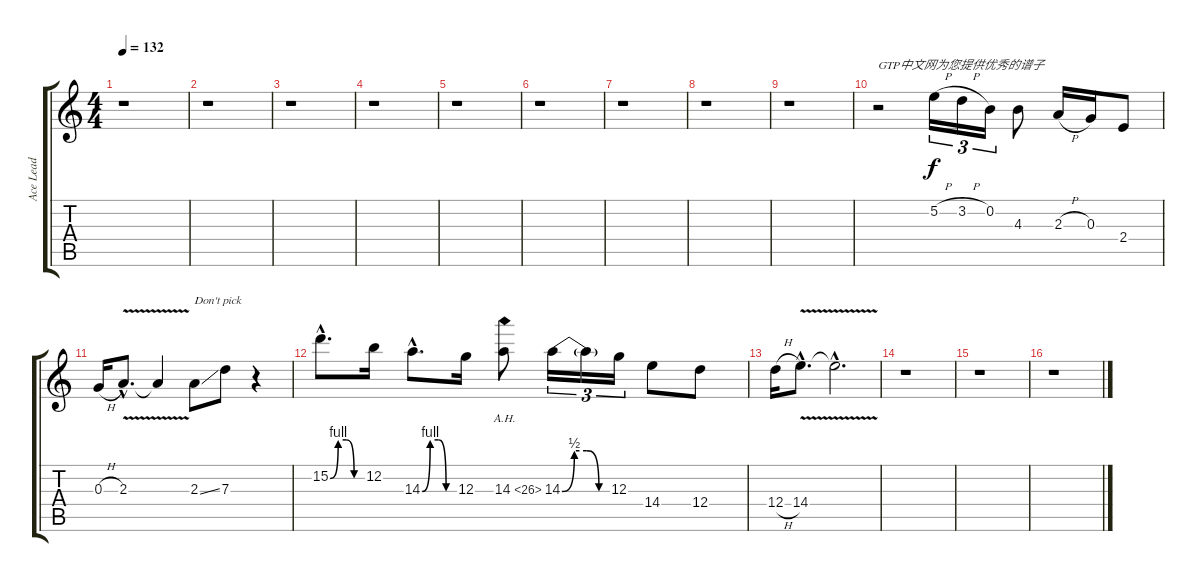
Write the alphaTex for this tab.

\track ("Ace Lead" "Ace Lead") {instrument distortionguitar}
\staff {score tabs}
\tuning (E4 B3 G3 D3 A2 E2) {hide}
\ts (4 4)
\tempo 132
\clef g2
\ks c
r.1{dy f instrument distortionguitar} |
r.1 |
r.1 |
r.1 |
r.1 |
r.1 |
r.1 |
r.1 |
r.1 |
r.2{txt "GTP中文网为您提供优秀的谱子"} 5.2{h}.16{tu (3 2)} 3.2{h}.16{tu (3 2)} 0.2.16{tu (3 2)} 4.3.8 2.3{h}.16 0.3.16 2.4.8 |
0.3{h}.16 2.3{v hac}.8{d} 2.3{t}.4 2.3{ss}.8{txt "Don't pick"} 7.3.8 r.4 |
15.2{be (custom 0 0 15 4 30 4 45 0 60 0) hac}.8{d} 12.2.16 14.3{be (custom 0 0 15 4 30 4 45 0 60 0) hac}.8{d} 12.3.16 14.3{ah 12}.8 14.3{be (custom 0 0 15 2 30 2 45 0 60 0)}.16{tu (3 2)} 14.3{t}.16{tu (3 2)} 12.3.16{tu (3 2)} 14.4.8 12.4.8 |
12.4{h}.16 14.4{v hac}.8{d} 14.4{hac t}.2{d} |
r.1 |
r.1 |
r.1
